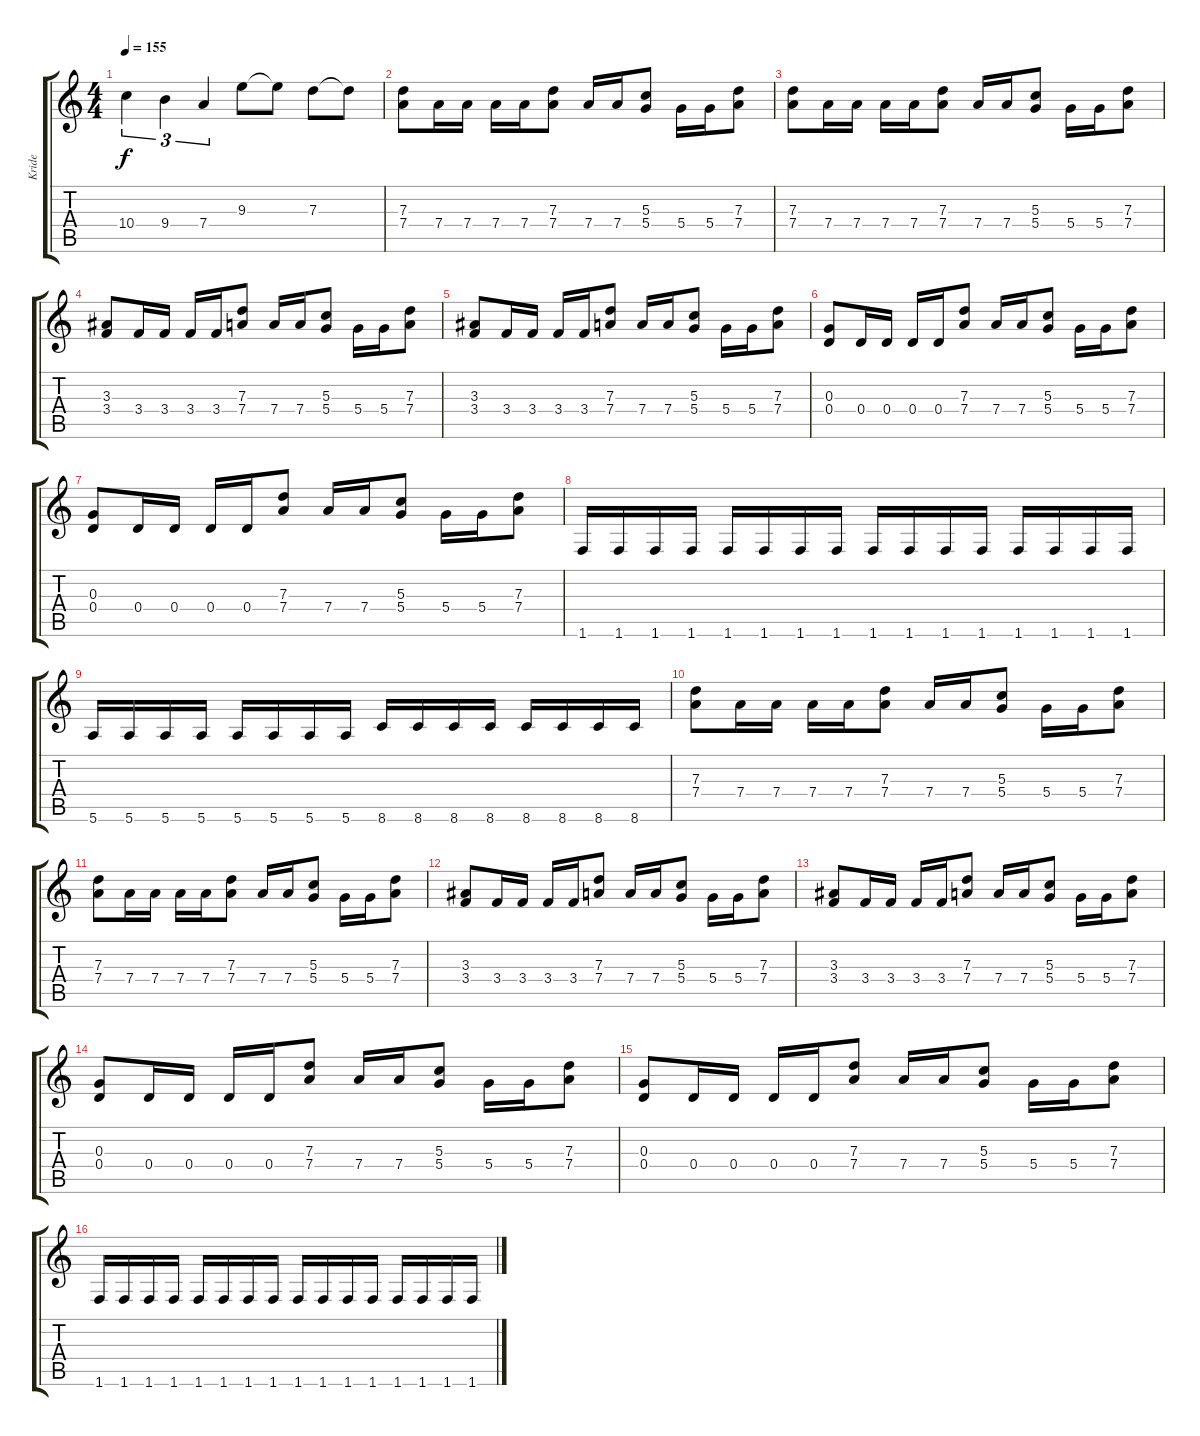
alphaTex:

\track ("Kride" "Kride") {instrument distortionguitar}
\staff {score tabs}
\tuning (E4 B3 G3 D3 A2 E2) {hide}
\ts (4 4)
\tempo 155
\clef g2
\ks c
10.4.4{tu (3 2) dy f} 9.4.4{tu (3 2)} 7.4.4{tu (3 2)} 9.3.8 9.3{t}.8 7.3.8 7.3{t}.8 |
(7.3 7.4).8 7.4.16 7.4.16 7.4.16 7.4.16 (7.3 7.4).8 7.4.16 7.4.16 (5.3 5.4).8 5.4.16 5.4.16 (7.3 7.4).8 |
(7.3 7.4).8 7.4.16 7.4.16 7.4.16 7.4.16 (7.3 7.4).8 7.4.16 7.4.16 (5.3 5.4).8 5.4.16 5.4.16 (7.3 7.4).8 |
(3.3 3.4).8 3.4.16 3.4.16 3.4.16 3.4.16 (7.3 7.4).8 7.4.16 7.4.16 (5.3 5.4).8 5.4.16 5.4.16 (7.3 7.4).8 |
(3.3 3.4).8 3.4.16 3.4.16 3.4.16 3.4.16 (7.3 7.4).8 7.4.16 7.4.16 (5.3 5.4).8 5.4.16 5.4.16 (7.3 7.4).8 |
(0.3 0.4).8 0.4.16 0.4.16 0.4.16 0.4.16 (7.3 7.4).8 7.4.16 7.4.16 (5.3 5.4).8 5.4.16 5.4.16 (7.3 7.4).8 |
(0.3 0.4).8 0.4.16 0.4.16 0.4.16 0.4.16 (7.3 7.4).8 7.4.16 7.4.16 (5.3 5.4).8 5.4.16 5.4.16 (7.3 7.4).8 |
1.6.16 1.6.16 1.6.16 1.6.16 1.6.16 1.6.16 1.6.16 1.6.16 1.6.16 1.6.16 1.6.16 1.6.16 1.6.16 1.6.16 1.6.16 1.6.16 |
5.6.16 5.6.16 5.6.16 5.6.16 5.6.16 5.6.16 5.6.16 5.6.16 8.6.16 8.6.16 8.6.16 8.6.16 8.6.16 8.6.16 8.6.16 8.6.16 |
(7.3 7.4).8 7.4.16 7.4.16 7.4.16 7.4.16 (7.3 7.4).8 7.4.16 7.4.16 (5.3 5.4).8 5.4.16 5.4.16 (7.3 7.4).8 |
(7.3 7.4).8 7.4.16 7.4.16 7.4.16 7.4.16 (7.3 7.4).8 7.4.16 7.4.16 (5.3 5.4).8 5.4.16 5.4.16 (7.3 7.4).8 |
(3.3 3.4).8 3.4.16 3.4.16 3.4.16 3.4.16 (7.3 7.4).8 7.4.16 7.4.16 (5.3 5.4).8 5.4.16 5.4.16 (7.3 7.4).8 |
(3.3 3.4).8 3.4.16 3.4.16 3.4.16 3.4.16 (7.3 7.4).8 7.4.16 7.4.16 (5.3 5.4).8 5.4.16 5.4.16 (7.3 7.4).8 |
(0.3 0.4).8 0.4.16 0.4.16 0.4.16 0.4.16 (7.3 7.4).8 7.4.16 7.4.16 (5.3 5.4).8 5.4.16 5.4.16 (7.3 7.4).8 |
(0.3 0.4).8 0.4.16 0.4.16 0.4.16 0.4.16 (7.3 7.4).8 7.4.16 7.4.16 (5.3 5.4).8 5.4.16 5.4.16 (7.3 7.4).8 |
1.6.16 1.6.16 1.6.16 1.6.16 1.6.16 1.6.16 1.6.16 1.6.16 1.6.16 1.6.16 1.6.16 1.6.16 1.6.16 1.6.16 1.6.16 1.6.16
